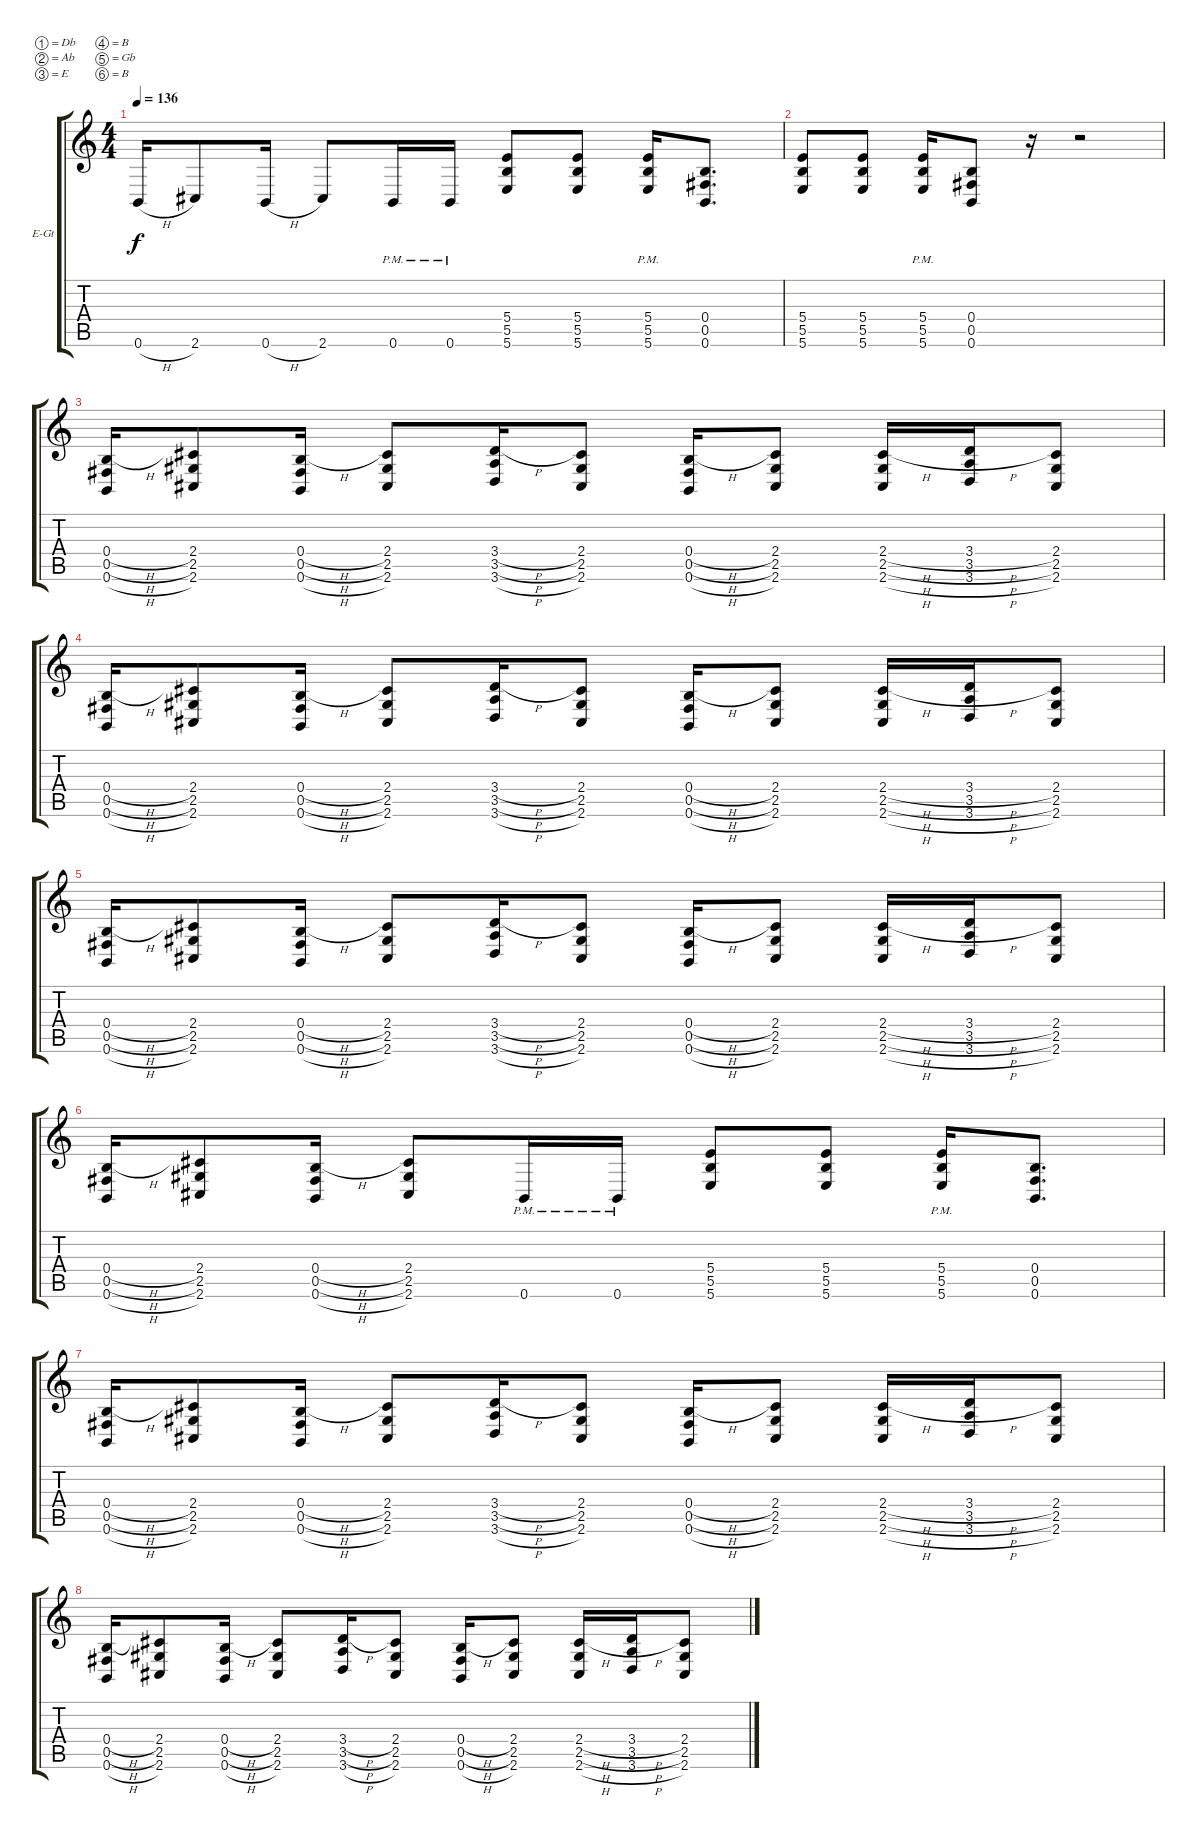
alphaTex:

\bracketExtendMode groupsimilarinstruments
\firstSystemTrackNameOrientation horizontal
\otherSystemsTrackNameOrientation horizontal
\track ("Guitar 02" "E-Gt") {instrument overdrivenguitar}
\staff {score tabs}
\tuning (Db4 Ab3 E3 B2 Gb2 B1)
\ts (4 4)
\tempo 136
\clef g2
\ks c
0.6{h}.16{dy f} 2.6.8 0.6{h}.16 2.6.8 0.6{pm}.16 0.6{pm}.16 (5.4 5.5 5.6).8 (5.4 5.5 5.6).8 (5.4{pm} 5.5{pm} 5.6{pm}).16 (0.4 0.5 0.6).8{d} |
(5.4 5.5 5.6).8 (5.4 5.5 5.6).8 (5.4{pm} 5.5{pm} 5.6{pm}).16 (0.4 0.5 0.6).8 r.16 r.2 |
(0.5{h} 0.6{h} 0.4{h}).16 (2.5 2.6 2.4).8 (0.5{h} 0.6{h} 0.4{h}).16 (2.5 2.6 2.4).8 (3.5{h} 3.6{h} 3.4{h}).16 (2.5 2.6 2.4).8 (0.5{h} 0.6{h} 0.4{h}).16 (2.5 2.6 2.4).8 (2.5{h} 2.6{h} 2.4{h}).16 (3.5{h} 3.6{h} 3.4{h}).16 (2.5 2.6 2.4).8 |
(0.5{h} 0.6{h} 0.4{h}).16 (2.5 2.6 2.4).8 (0.5{h} 0.6{h} 0.4{h}).16 (2.5 2.6 2.4).8 (3.5{h} 3.6{h} 3.4{h}).16 (2.5 2.6 2.4).8 (0.5{h} 0.6{h} 0.4{h}).16 (2.5 2.6 2.4).8 (2.5{h} 2.6{h} 2.4{h}).16 (3.5{h} 3.6{h} 3.4{h}).16 (2.5 2.6 2.4).8 |
(0.5{h} 0.6{h} 0.4{h}).16 (2.5 2.6 2.4).8 (0.5{h} 0.6{h} 0.4{h}).16 (2.5 2.6 2.4).8 (3.5{h} 3.6{h} 3.4{h}).16 (2.5 2.6 2.4).8 (0.5{h} 0.6{h} 0.4{h}).16 (2.5 2.6 2.4).8 (2.5{h} 2.6{h} 2.4{h}).16 (3.5{h} 3.6{h} 3.4{h}).16 (2.5 2.6 2.4).8 |
(0.5{h} 0.6{h} 0.4{h}).16 (2.5 2.6 2.4).8 (0.5{h} 0.6{h} 0.4{h}).16 (2.5 2.6 2.4).8 0.6{pm}.16 0.6{pm}.16 (5.4 5.5 5.6).8 (5.4 5.5 5.6).8 (5.4{pm} 5.5{pm} 5.6{pm}).16 (0.4 0.5 0.6).8{d} |
(0.5{h} 0.6{h} 0.4{h}).16 (2.5 2.6 2.4).8 (0.5{h} 0.6{h} 0.4{h}).16 (2.5 2.6 2.4).8 (3.5{h} 3.6{h} 3.4{h}).16 (2.5 2.6 2.4).8 (0.5{h} 0.6{h} 0.4{h}).16 (2.5 2.6 2.4).8 (2.5{h} 2.6{h} 2.4{h}).16 (3.5{h} 3.6{h} 3.4{h}).16 (2.5 2.6 2.4).8 |
(0.5{h} 0.6{h} 0.4{h}).16 (2.5 2.6 2.4).8 (0.5{h} 0.6{h} 0.4{h}).16 (2.5 2.6 2.4).8 (3.5{h} 3.6{h} 3.4{h}).16 (2.5 2.6 2.4).8 (0.5{h} 0.6{h} 0.4{h}).16 (2.5 2.6 2.4).8 (2.5{h} 2.6{h} 2.4{h}).16 (3.5{h} 3.6{h} 3.4{h}).16 (2.5 2.6 2.4).8
